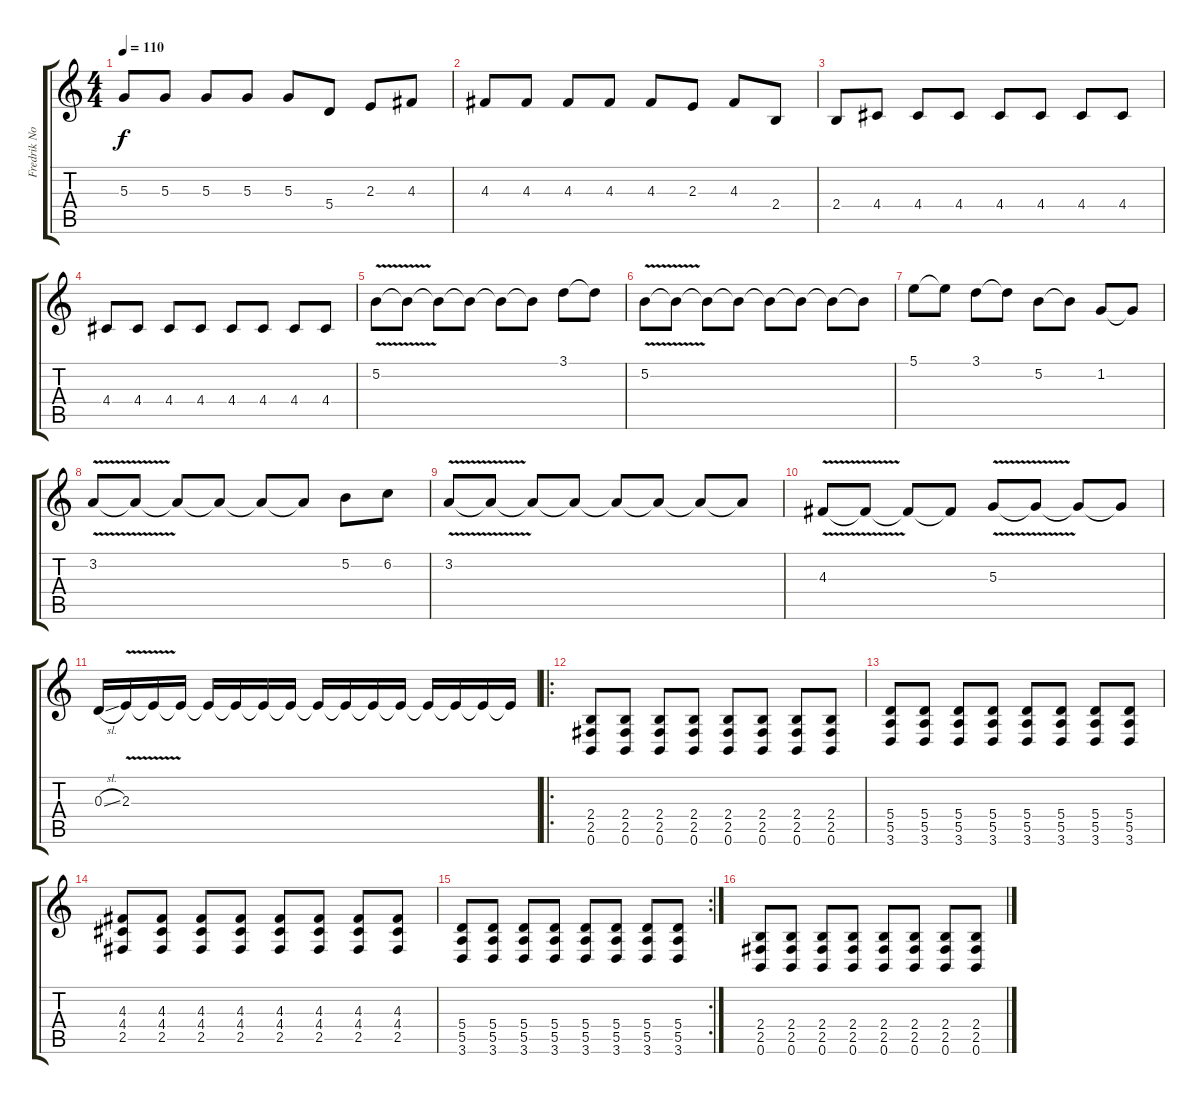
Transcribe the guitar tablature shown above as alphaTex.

\track ("Fredrik Norrman" "Fredrik No") {instrument distortionguitar}
\staff {score tabs}
\tuning (B3 Gb3 D3 A2 E2 B1) {hide}
\ts (4 4)
\tempo 110
\clef g2
\ks c
5.3.8{dy f} 5.3.8 5.3.8 5.3.8 5.3.8 5.4.8 2.3.8 4.3.8 |
4.3.8 4.3.8 4.3.8 4.3.8 4.3.8 2.3.8 4.3.8 2.4.8 |
2.4.8 4.4.8 4.4.8 4.4.8 4.4.8 4.4.8 4.4.8 4.4.8 |
4.4.8 4.4.8 4.4.8 4.4.8 4.4.8 4.4.8 4.4.8 4.4.8 |
5.2{v}.8{instrument electricguitarclean} 5.2{t}.8 5.2{t}.8 5.2{t}.8 5.2{t}.8 5.2{t}.8 3.1.8 3.1{t}.8 |
5.2{v}.8 5.2{t}.8 5.2{t}.8 5.2{t}.8 5.2{t}.8 5.2{t}.8 5.2{t}.8 5.2{t}.8 |
5.1.8 5.1{t}.8 3.1.8 3.1{t}.8 5.2.8 5.2{t}.8 1.2.8 1.2{t}.8 |
3.2{v}.8 3.2{t}.8 3.2{t}.8 3.2{t}.8 3.2{t}.8 3.2{t}.8 5.2.8 6.2.8 |
3.2{v}.8 3.2{t}.8 3.2{t}.8 3.2{t}.8 3.2{t}.8 3.2{t}.8 3.2{t}.8 3.2{t}.8 |
4.3{v}.8 4.3{t}.8 4.3{t}.8 4.3{t}.8 5.3{v}.8 5.3{t}.8 5.3{t}.8 5.3{t}.8 |
0.3{sl}.16 2.3{v}.16 2.3{t}.16 2.3{t}.16 2.3{t}.16 2.3{t}.16 2.3{t}.16 2.3{t}.16 2.3{t}.16 2.3{t}.16 2.3{t}.16 2.3{t}.16 2.3{t}.16 2.3{t}.16 2.3{t}.16 2.3{t}.16 |
\ro
(2.4 2.5 0.6).8{instrument distortionguitar} (2.4 2.5 0.6).8 (2.4 2.5 0.6).8 (2.4 2.5 0.6).8 (2.4 2.5 0.6).8 (2.4 2.5 0.6).8 (2.4 2.5 0.6).8 (2.4 2.5 0.6).8 |
(5.4 5.5 3.6).8 (5.4 5.5 3.6).8 (5.4 5.5 3.6).8 (5.4 5.5 3.6).8 (5.4 5.5 3.6).8 (5.4 5.5 3.6).8 (5.4 5.5 3.6).8 (5.4 5.5 3.6).8 |
(4.3 4.4 2.5).8 (4.3 4.4 2.5).8 (4.3 4.4 2.5).8 (4.3 4.4 2.5).8 (4.3 4.4 2.5).8 (4.3 4.4 2.5).8 (4.3 4.4 2.5).8 (4.3 4.4 2.5).8 |
\rc 2
(5.4 5.5 3.6).8 (5.4 5.5 3.6).8 (5.4 5.5 3.6).8 (5.4 5.5 3.6).8 (5.4 5.5 3.6).8 (5.4 5.5 3.6).8 (5.4 5.5 3.6).8 (5.4 5.5 3.6).8 |
(2.4 2.5 0.6).8 (2.4 2.5 0.6).8 (2.4 2.5 0.6).8 (2.4 2.5 0.6).8 (2.4 2.5 0.6).8 (2.4 2.5 0.6).8 (2.4 2.5 0.6).8 (2.4 2.5 0.6).8
